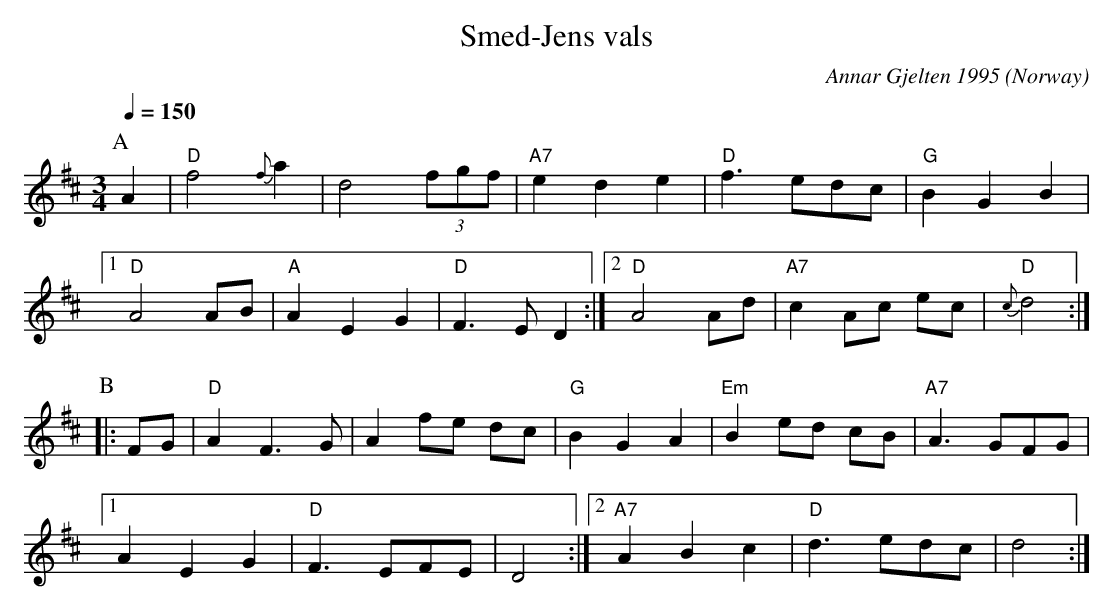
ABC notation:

X:1
T:Smed-Jens vals
C:Annar Gjelten 1995
O:Norway
M:3/4
L:1/8
Q:1/4=150
K:D
P:A
A2 | "D"f4 {f}a2 | d4 (3fgf | "A7"e2 d2 e2 | "D"f3 edc | "G"B2 G2 B2 |
[1 "D"A4 AB | "A"A2 E2 G2 | "D"F3 E D2 :|2 "D"A4 Ad | "A7"c2 Ac ec | "D"{c}d4 :|
P:B
|: FG | "D"A2 F3 G | A2 fe dc | "G"B2 G2 A2 | "Em"B2 ed cB | "A7"A3 GFG |
[1 A2 E2 G2 | "D"F3 EFE | D4 :|2 "A7"A2 B2 c2 | "D"d3 edc | d4 :|
